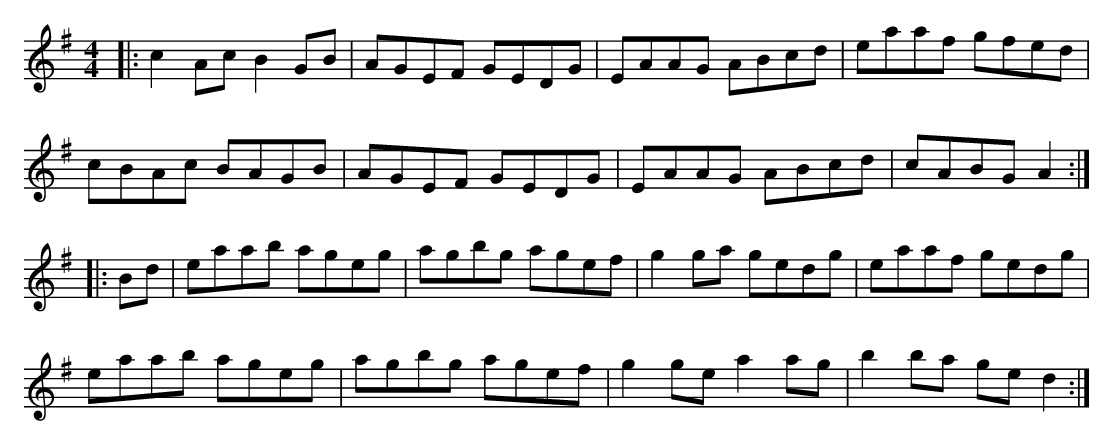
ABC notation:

X:1
M:4/4
K:Ador
|:c2 Ac B2GB|AGEF GEDG|EAAG ABcd|eaaf gfed|
cBAc BAGB|AGEF GEDG|EAAG ABcd|cABG A2:|
|:Bd|eaab ageg|agbg agef|g2ga gedg|eaaf gedg|
eaab ageg|agbg agef|g2ge a2ag|b2ba ged2:|
